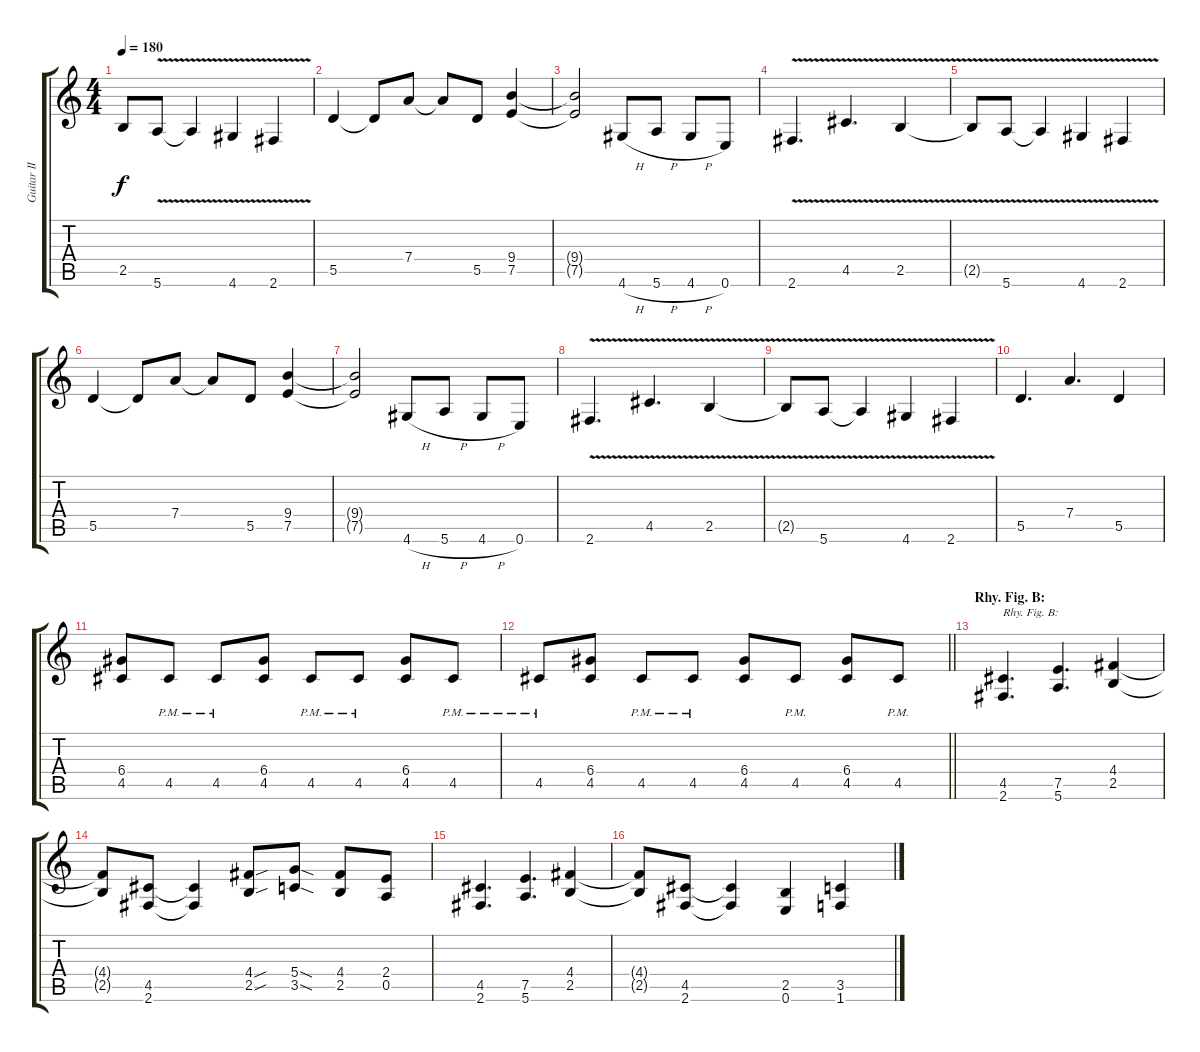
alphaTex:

\track ("Guitar II" "Guitar II") {instrument distortionguitar}
\staff {score tabs}
\tuning (E4 B3 G3 D3 A2 E2) {hide}
\ts (4 4)
\tempo 180
\clef g2
\ks c
2.5{t}.8{dy f} 5.6{v}.8 5.6{t}.4 4.6{v}.4 2.6{v}.4 |
5.5.4 5.5{t}.8 7.4.8 7.4{t}.8 5.5.8 (9.4 7.5).4 |
(9.4{t} 7.5{t}).2 4.6{h}.8 5.6{h}.8 4.6{h}.8 0.6.8 |
2.6{v}.4{d} 4.5{v}.4{d} 2.5{v}.4 |
2.5{t}.8 5.6{v}.8 5.6{t}.4 4.6{v}.4 2.6{v}.4 |
5.5.4 5.5{t}.8 7.4.8 7.4{t}.8 5.5.8 (9.4 7.5).4 |
(9.4{t} 7.5{t}).2 4.6{h}.8 5.6{h}.8 4.6{h}.8 0.6.8 |
2.6{v}.4{d} 4.5{v}.4{d} 2.5{v}.4 |
2.5{t}.8 5.6{v}.8 5.6{t}.4 4.6{v}.4 2.6{v}.4 |
5.5.4{d} 7.4.4{d} 5.5.4 |
(6.4 4.5).8 4.5{pm}.8 4.5{pm}.8 (6.4 4.5).8 4.5{pm}.8 4.5{pm}.8 (6.4 4.5).8 4.5{pm}.8 |
\barLineRight lightlight
4.5{pm}.8 (6.4 4.5).8 4.5{pm}.8 4.5{pm}.8 (6.4 4.5).8 4.5{pm}.8 (6.4 4.5).8 4.5{pm}.8 |
\section ("" "Rhy. Fig. B:")
(4.5 2.6).4{d txt "Rhy. Fig. B:"} (7.5 5.6).4{d} (4.4 2.5).4 |
(4.4{t} 2.5{t}).8 (4.5 2.6).8 (4.5{t} 2.6{t}).4 (4.4{sou} 2.5{sou}).8 (5.4{sod} 3.5{sod}).8 (4.4 2.5).8 (2.4 0.5).8 |
(4.5 2.6).4{d} (7.5 5.6).4{d} (4.4 2.5).4 |
(4.4{t} 2.5{t}).8 (4.5 2.6).8 (4.5{t} 2.6{t}).4 (2.5 0.6).4 (3.5 1.6).4
